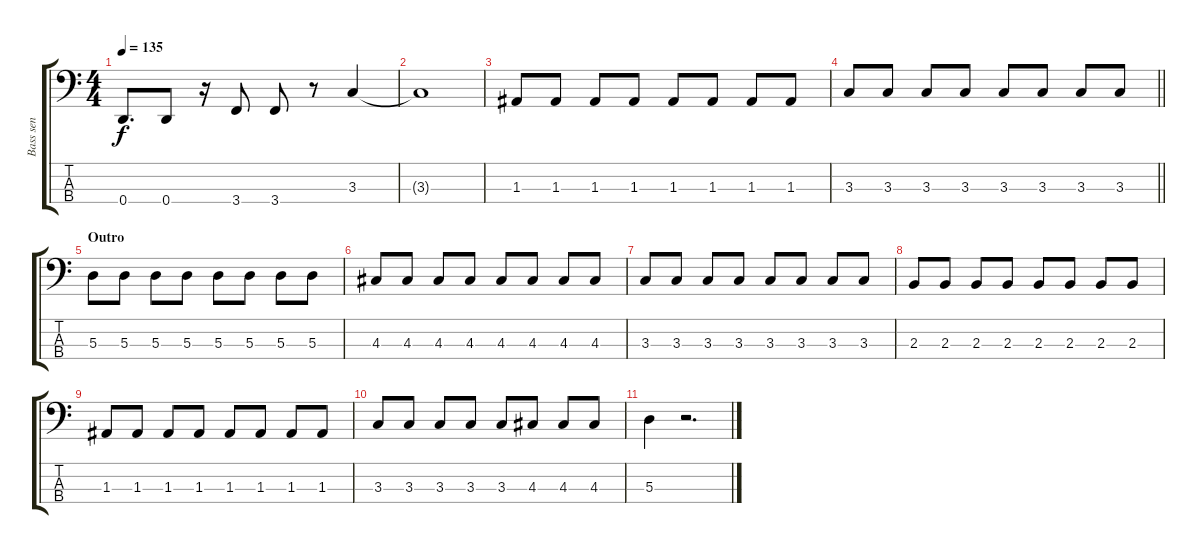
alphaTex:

\track ("Bass sen" "Bass sen") {instrument electricbasspick}
\staff {score tabs}
\tuning (G2 D2 A1 D1) {hide}
\ts (4 4)
\tempo 135
\clef f4
\ks c
0.4.8{d dy f} 0.4.8 r.16 3.4.8 3.4.8 r.8 3.3.4 |
3.3{t}.1 |
1.3.8 1.3.8 1.3.8 1.3.8 1.3.8 1.3.8 1.3.8 1.3.8 |
\barLineRight lightlight
3.3.8 3.3.8 3.3.8 3.3.8 3.3.8 3.3.8 3.3.8 3.3.8 |
\section ("" "Outro")
5.3.8 5.3.8 5.3.8 5.3.8 5.3.8 5.3.8 5.3.8 5.3.8 |
4.3.8 4.3.8 4.3.8 4.3.8 4.3.8 4.3.8 4.3.8 4.3.8 |
3.3.8 3.3.8 3.3.8 3.3.8 3.3.8 3.3.8 3.3.8 3.3.8 |
2.3.8 2.3.8 2.3.8 2.3.8 2.3.8 2.3.8 2.3.8 2.3.8 |
1.3.8 1.3.8 1.3.8 1.3.8 1.3.8 1.3.8 1.3.8 1.3.8 |
3.3.8 3.3.8 3.3.8 3.3.8 3.3.8 4.3.8 4.3.8 4.3.8 |
5.3.4 r.2{d}
